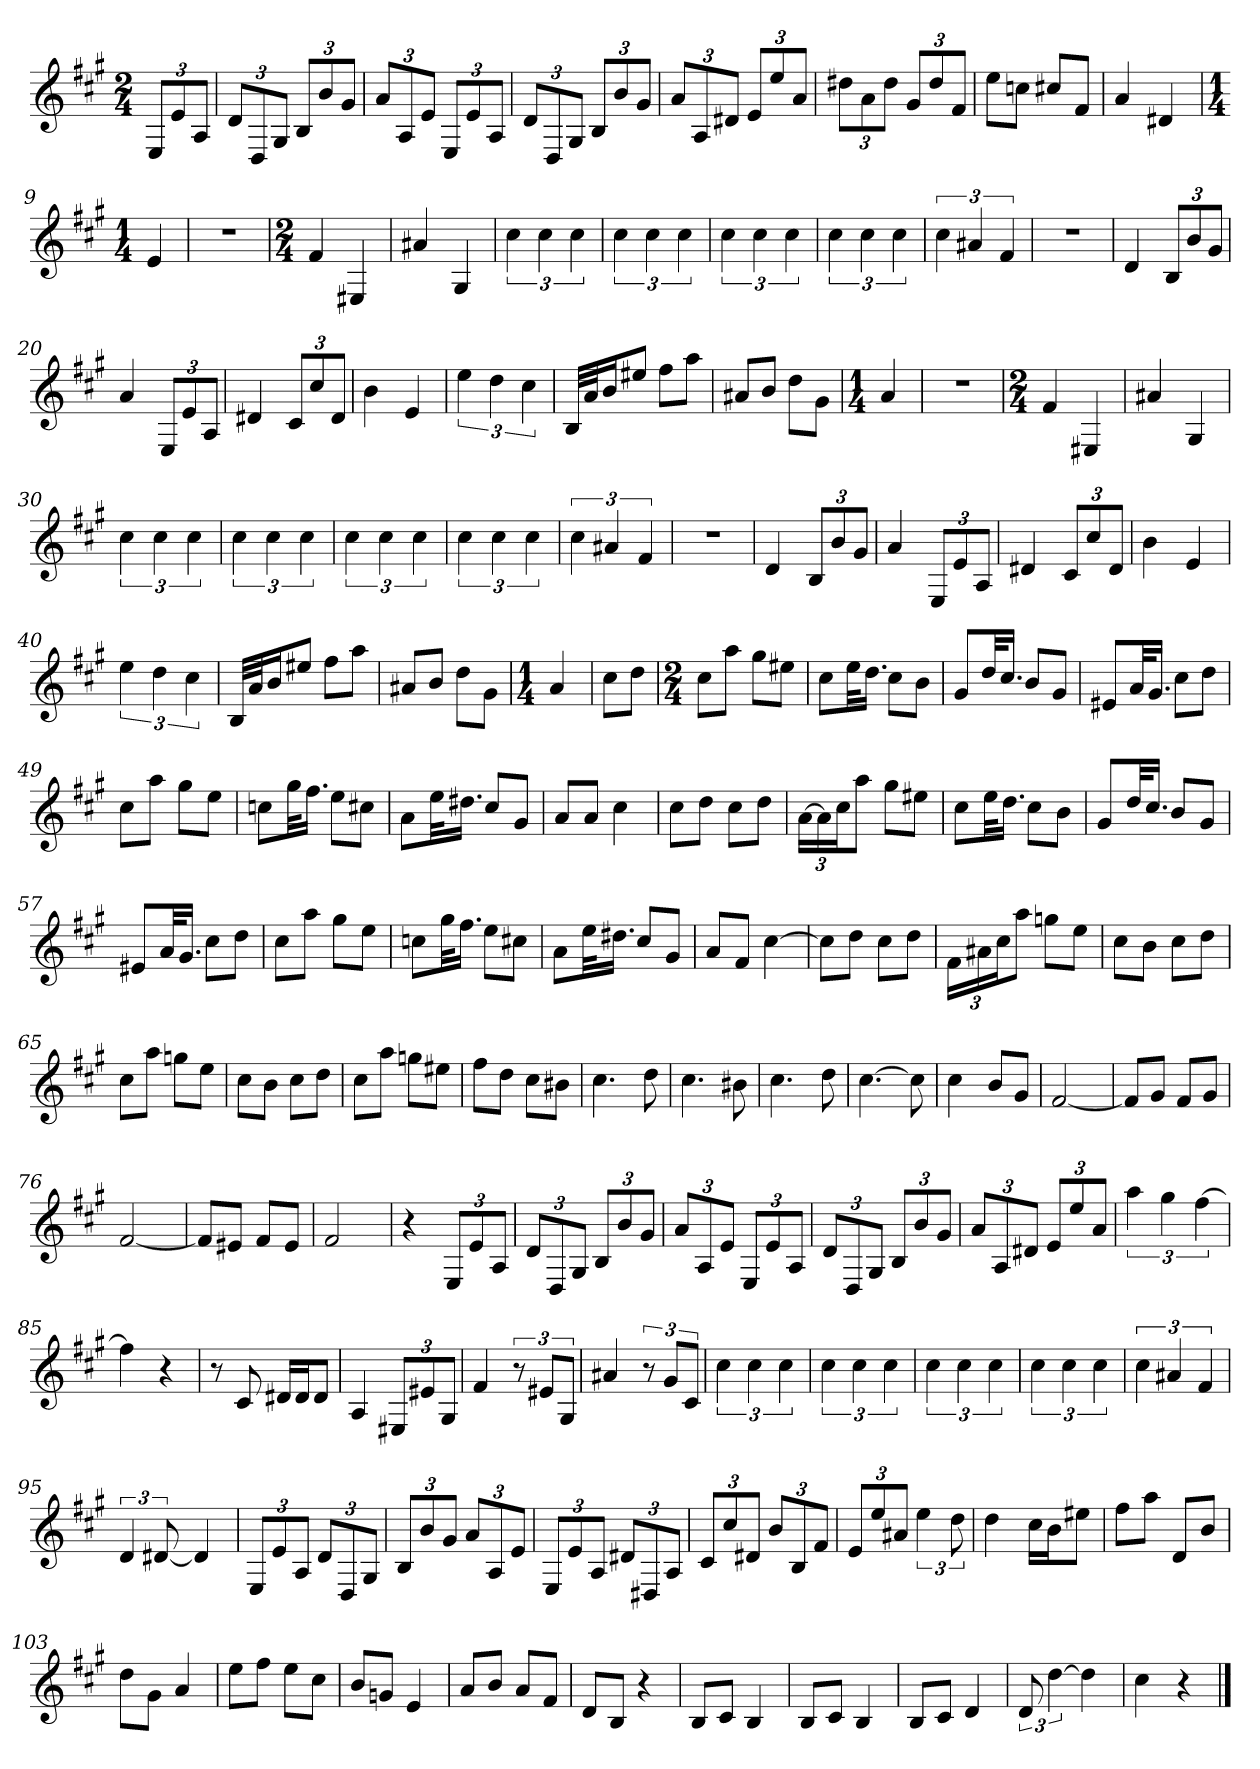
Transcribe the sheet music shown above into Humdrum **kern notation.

**kern
*part1
*staff1
*clefG2
*k[f#c#g#]
*A:
*M2/4
=
12E/L
12e/
12A/J
=2
12d/L
12D/
12G#/J
12B/L
12b/
12g#/J
=3
12a/L
12A/
12e/J
12E/L
12e/
12A/J
=4
12d/L
12D/
12G#/J
12B/L
12b/
12g#/J
=5
12a/L
12A/
12d#X/J
12e/L
12ee/
12a/J
=6
12dd#X\L
12a\
12dd#\J
12g#/L
12dd#/
12f#/J
=7
8ee\L
8ccn\J
8cc#X/L
8f#/J
=8
4a
4d#X
=9
*M1/4
4e
=10
4r
=11
*M2/4
4f#
4E#X
=12
4a#X
4G#
=13
6cc#
6cc#
6cc#
=14
6cc#
6cc#
6cc#
=15
6cc#
6cc#
6cc#
=16
6cc#
6cc#
6cc#
=17
6cc#
6a#X
6f#
=18
2r
=19
4d
12B/L
12b/
12g#/J
=20
4a
12E/L
12e/
12A/J
=21
4d#X
12c#/L
12cc#/
12d#/J
=22
4b
4e
=23
6ee
6dd
6cc#
=24
32B/LLL
32a/J
16b/J
8ee#X/J
8ff#\L
8aa\J
=25
8a#X/L
8b/J
8dd\L
8g#\J
=26
*M1/4
4a
=27
4r
=28
*M2/4
4f#
4E#X
=29
4a#X
4G#
=30
6cc#
6cc#
6cc#
=31
6cc#
6cc#
6cc#
=32
6cc#
6cc#
6cc#
=33
6cc#
6cc#
6cc#
=34
6cc#
6a#X
6f#
=35
2r
=36
4d
12B/L
12b/
12g#/J
=37
4a
12E/L
12e/
12A/J
=38
4d#X
12c#/L
12cc#/
12d#/J
=39
4b
4e
=40
6ee
6dd
6cc#
=41
32B/LLL
32a/J
16b/J
8ee#X/J
8ff#\L
8aa\J
=42
8a#X/L
8b/J
8dd\L
8g#\J
=43
*M1/4
4a
=44
8cc#\L
8dd\J
=45
*M2/4
8cc#\L
8aa\J
8gg#\L
8ee#X\J
=46
8cc#\L
32ee\KL
16.dd\JJ
8cc#\L
8b\J
=47
8g#/L
32dd/KL
16.cc#/JJ
8b/L
8g#/J
=48
8e#X/L
32a/KL
16.g#/JJ
8cc#\L
8dd\J
=49
8cc#\L
8aa\J
8gg#\L
8ee\J
=50
8ccn\L
32gg#\KL
16.ff#\JJ
8ee\L
8cc#X\J
=51
8a\L
32ee\KL
16.dd#X\JJ
8cc#/L
8g#/J
=52
8a/L
8a/J
4cc#
=53
8cc#\L
8dd\J
8cc#\L
8dd\J
=54
[24a\LL
24a\]
24cc#\J
8aa\J
8gg#\L
8ee#X\J
=55
8cc#\L
32ee\KL
16.dd\JJ
8cc#\L
8b\J
=56
8g#/L
32dd/KL
16.cc#/JJ
8b/L
8g#/J
=57
8e#X/L
32a/KL
16.g#/JJ
8cc#\L
8dd\J
=58
8cc#\L
8aa\J
8gg#\L
8ee\J
=59
8ccn\L
32gg#\KL
16.ff#\JJ
8ee\L
8cc#X\J
=60
8a\L
32ee\KL
16.dd#X\JJ
8cc#/L
8g#/J
=61
8a/L
8f#/J
[4cc#
=62
8cc#\L]
8dd\J
8cc#\L
8dd\J
=63
24f#\LL
24a#X\
24cc#\J
8aa\J
8ggn\L
8ee\J
=64
8cc#\L
8b\J
8cc#\L
8dd\J
=65
8cc#\L
8aa\J
8ggn\L
8ee\J
=66
8cc#\L
8b\J
8cc#\L
8dd\J
=67
8cc#\L
8aa\J
8ggn\L
8ee#X\J
=68
8ff#\L
8dd\J
8cc#\L
8b#X\J
=69
4.cc#
8dd
=70
4.cc#
8b#X
=71
4.cc#
8dd
=72
[4.cc#
8cc#]
=73
4cc#
8b/L
8g#/J
=74
[2f#
=75
8f#/L]
8g#/J
8f#/L
8g#/J
=76
[2f#
=77
8f#/L]
8e#X/J
8f#/L
8e#/J
=78
2f#
=79
4r
12E/L
12e/
12A/J
=80
12d/L
12D/
12G#/J
12B/L
12b/
12g#/J
=81
12a/L
12A/
12e/J
12E/L
12e/
12A/J
=82
12d/L
12D/
12G#/J
12B/L
12b/
12g#/J
=83
12a/L
12A/
12d#X/J
12e/L
12ee/
12a/J
=84
6aa
6gg#
[6ff#
=85
4ff#]
4r
=86
8r
8c#
16d#X/LL
16d#/J
8d#/J
=87
4A
12E#X/L
12e#X/
12G#/J
=88
4f#
12r
12e#X/L
12G#/J
=89
4a#X
12r
12g#/L
12c#/J
=90
6cc#
6cc#
6cc#
=91
6cc#
6cc#
6cc#
=92
6cc#
6cc#
6cc#
=93
6cc#
6cc#
6cc#
=94
6cc#
6a#X
6f#
=95
6d
[12d#X
4d#]
=96
12E/L
12e/
12A/J
12d/L
12D/
12G#/J
=97
12B/L
12b/
12g#/J
12a/L
12A/
12e/J
=98
12E/L
12e/
12A/J
12d#X/L
12D#X/
12A/J
=99
12c#/L
12cc#/
12d#X/J
12b/L
12B/
12f#/J
=100
12e/L
12ee/
12a#X/J
6ee
12dd
=101
4dd
16cc#\LL
16b\J
8ee#X\J
=102
8ff#\L
8aa\J
8d/L
8b/J
=103
8dd\L
8g#\J
4a
=104
8ee\L
8ff#\J
8ee\L
8cc#\J
=105
8b/L
8gn/J
4e
=106
8a/L
8b/J
8a/L
8f#/J
=107
8d/L
8B/J
4r
=108
8B/L
8c#/J
4B
=109
8B/L
8c#/J
4B
=110
8B/L
8c#/J
4d
=111
12d
[6dd
4dd]
=112
4cc#
4r
==
*-
